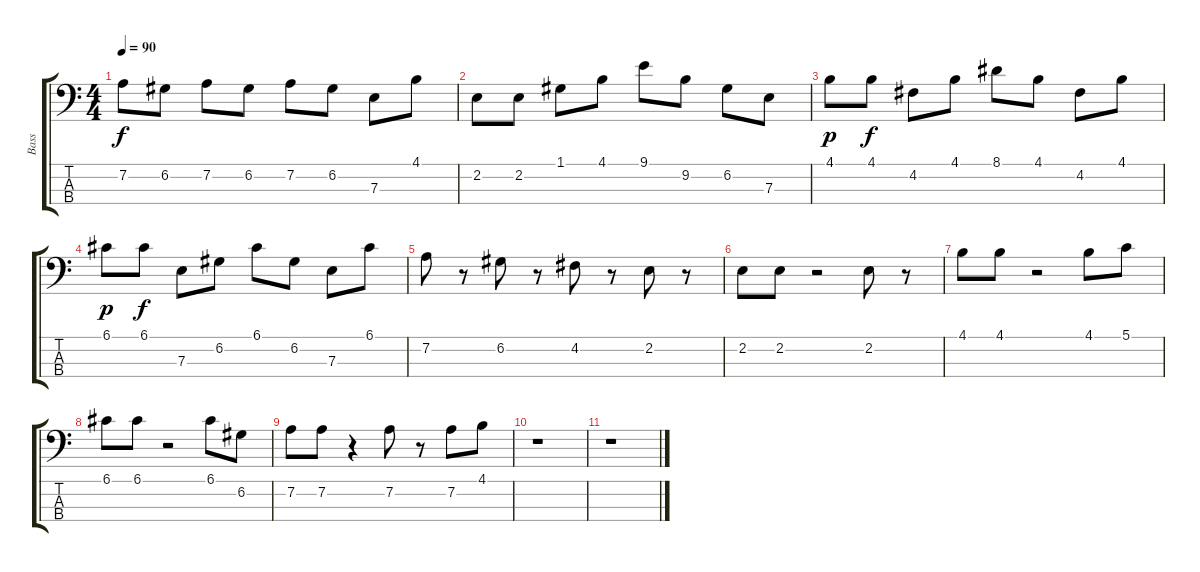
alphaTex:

\track ("Bass" "Bass") {instrument electricbassfinger}
\staff {score tabs}
\tuning (G2 D2 A1 E1) {hide}
\ts (4 4)
\tempo 90
\clef f4
\ks c
7.2.8{dy f} 6.2.8 7.2.8 6.2.8 7.2.8 6.2.8 7.3.8 4.1.8 |
2.2.8 2.2.8 1.1.8 4.1.8 9.1.8 9.2.8 6.2.8 7.3.8 |
4.1.8{dy p} 4.1.8{dy f} 4.2.8 4.1.8 8.1.8 4.1.8 4.2.8 4.1.8 |
6.1.8{dy p} 6.1.8{dy f} 7.3.8 6.2.8 6.1.8 6.2.8 7.3.8 6.1.8 |
7.2.8 r.8 6.2.8 r.8 4.2.8 r.8 2.2.8 r.8 |
2.2.8 2.2.8 r.2 2.2.8 r.8 |
4.1.8 4.1.8 r.2 4.1.8 5.1.8 |
6.1.8 6.1.8 r.2 6.1.8 6.2.8 |
7.2.8 7.2.8 r.4 7.2.8 r.8 7.2.8 4.1.8 |
r.1 |
r.1
